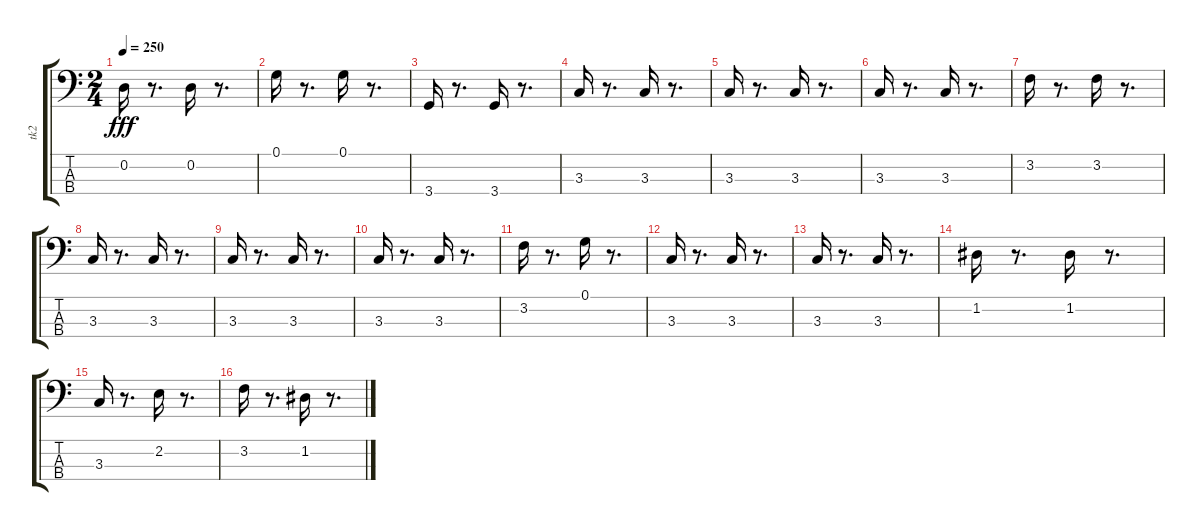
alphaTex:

\track ("tk2" "tk2") {instrument electricbassfinger}
\staff {score tabs}
\tuning (G2 D2 A1 E1) {hide}
\ts (2 4)
\tempo 250
\clef f4
\ks c
0.2.16{dy fff} r.8{d} 0.2.16 r.8{d} |
0.1.16 r.8{d} 0.1.16 r.8{d} |
3.4.16 r.8{d} 3.4.16 r.8{d} |
3.3.16 r.8{d} 3.3.16 r.8{d} |
3.3.16 r.8{d} 3.3.16 r.8{d} |
3.3.16 r.8{d} 3.3.16 r.8{d} |
3.2.16 r.8{d} 3.2.16 r.8{d} |
3.3.16 r.8{d} 3.3.16 r.8{d} |
3.3.16 r.8{d} 3.3.16 r.8{d} |
3.3.16 r.8{d} 3.3.16 r.8{d} |
3.2.16 r.8{d} 0.1.16 r.8{d} |
3.3.16 r.8{d} 3.3.16 r.8{d} |
3.3.16 r.8{d} 3.3.16 r.8{d} |
1.2.16 r.8{d} 1.2.16 r.8{d} |
3.3.16 r.8{d} 2.2.16 r.8{d} |
3.2.16 r.8{d} 1.2.16 r.8{d}
